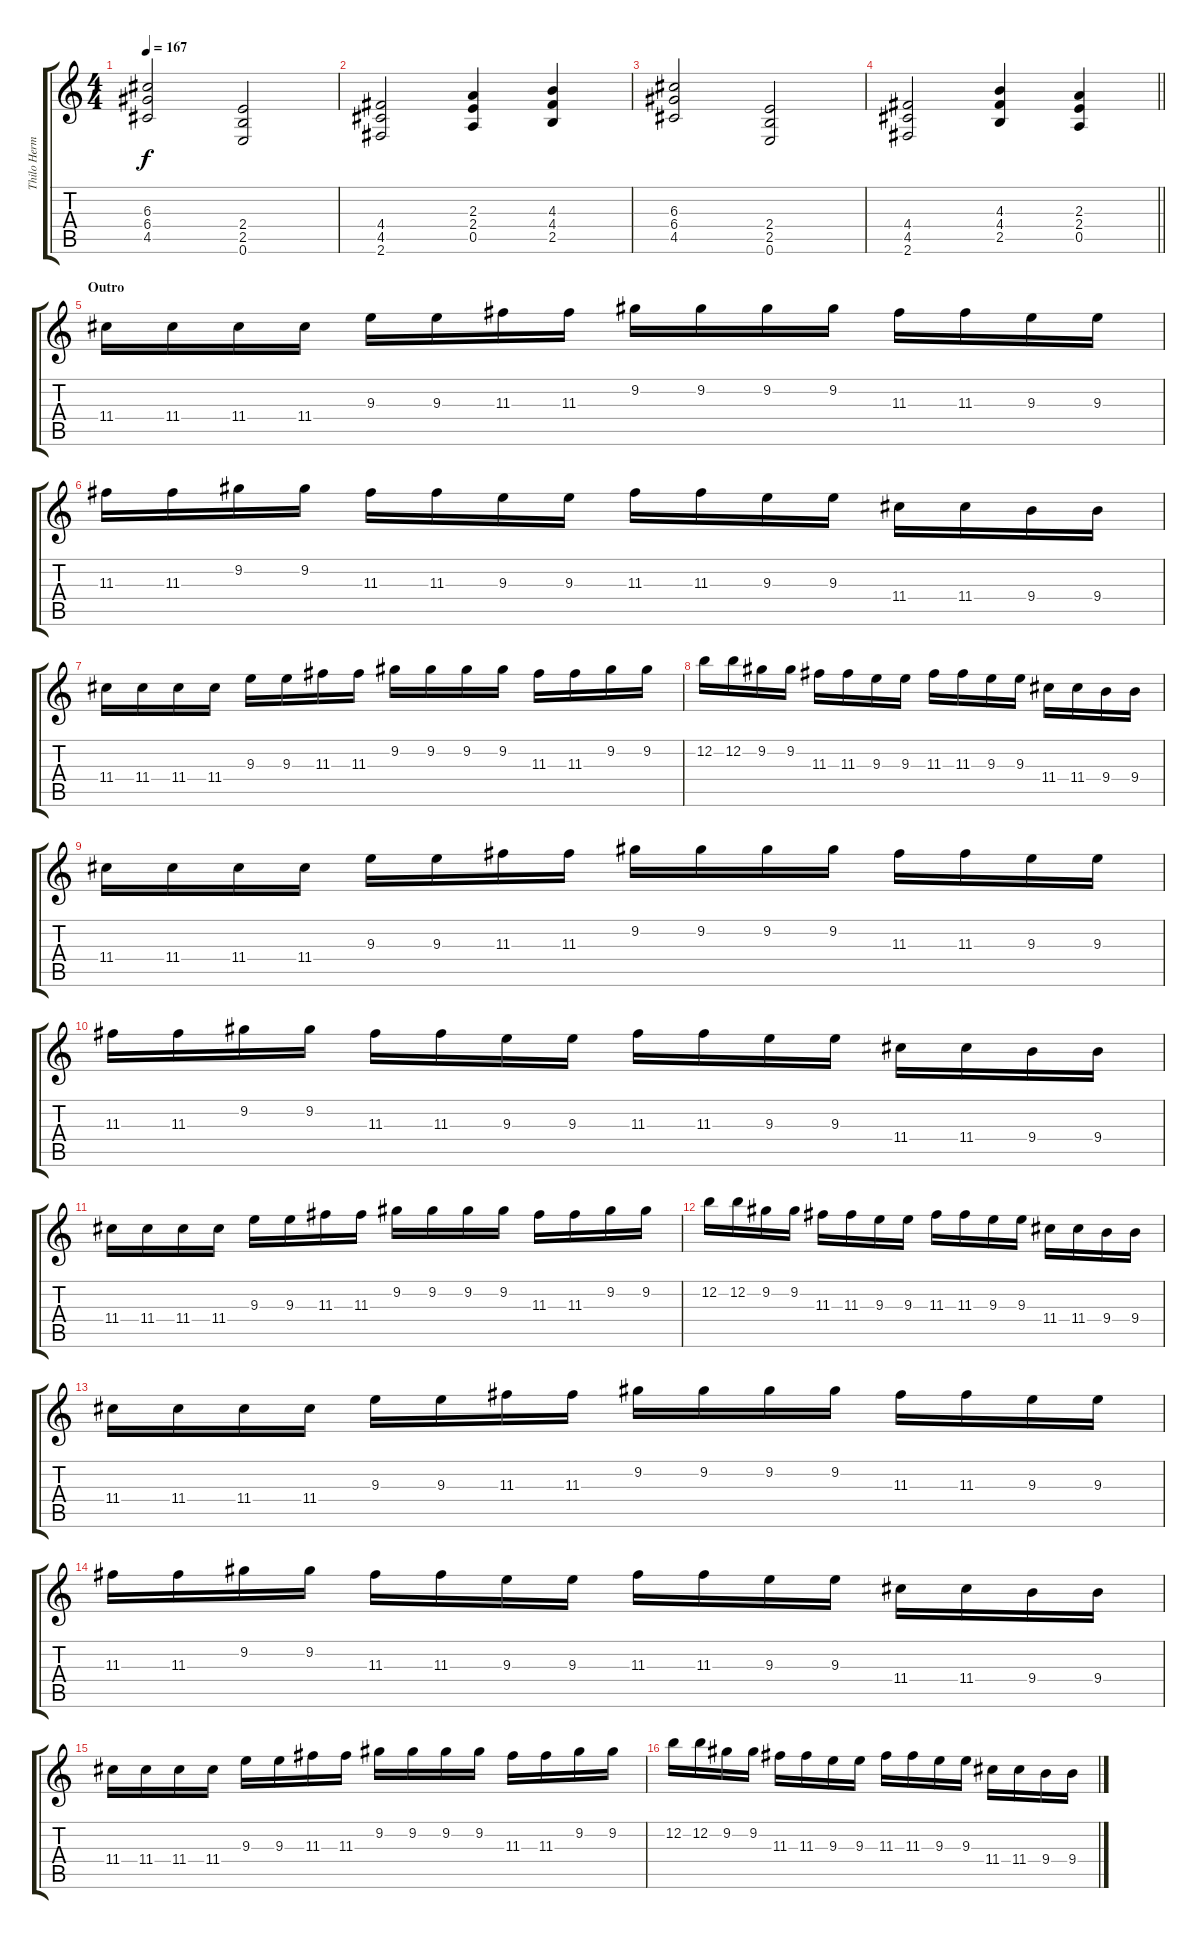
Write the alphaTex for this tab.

\track ("Thilo Hermann" "Thilo Herm") {instrument overdrivenguitar}
\staff {score tabs}
\tuning (E4 B3 G3 D3 A2 E2) {hide}
\ts (4 4)
\tempo 167
\clef g2
\ks c
(6.3 6.4 4.5).2{dy f} (2.4 2.5 0.6).2 |
(4.4 4.5 2.6).2 (2.3 2.4 0.5).4 (4.3 4.4 2.5).4 |
(6.3 6.4 4.5).2 (2.4 2.5 0.6).2 |
\barLineRight lightlight
(4.4 4.5 2.6).2 (4.3 4.4 2.5).4 (2.3 2.4 0.5).4 |
\section ("" "Outro")
11.4.16 11.4.16 11.4.16 11.4.16 9.3.16 9.3.16 11.3.16 11.3.16 9.2.16 9.2.16 9.2.16 9.2.16 11.3.16 11.3.16 9.3.16 9.3.16 |
11.3.16 11.3.16 9.2.16 9.2.16 11.3.16 11.3.16 9.3.16 9.3.16 11.3.16 11.3.16 9.3.16 9.3.16 11.4.16 11.4.16 9.4.16 9.4.16 |
11.4.16 11.4.16 11.4.16 11.4.16 9.3.16 9.3.16 11.3.16 11.3.16 9.2.16 9.2.16 9.2.16 9.2.16 11.3.16 11.3.16 9.2.16 9.2.16 |
12.2.16 12.2.16 9.2.16 9.2.16 11.3.16 11.3.16 9.3.16 9.3.16 11.3.16 11.3.16 9.3.16 9.3.16 11.4.16 11.4.16 9.4.16 9.4.16 |
11.4.16 11.4.16 11.4.16 11.4.16 9.3.16 9.3.16 11.3.16 11.3.16 9.2.16 9.2.16 9.2.16 9.2.16 11.3.16 11.3.16 9.3.16 9.3.16 |
11.3.16 11.3.16 9.2.16 9.2.16 11.3.16 11.3.16 9.3.16 9.3.16 11.3.16 11.3.16 9.3.16 9.3.16 11.4.16 11.4.16 9.4.16 9.4.16 |
11.4.16 11.4.16 11.4.16 11.4.16 9.3.16 9.3.16 11.3.16 11.3.16 9.2.16 9.2.16 9.2.16 9.2.16 11.3.16 11.3.16 9.2.16 9.2.16 |
12.2.16 12.2.16 9.2.16 9.2.16 11.3.16 11.3.16 9.3.16 9.3.16 11.3.16 11.3.16 9.3.16 9.3.16 11.4.16 11.4.16 9.4.16 9.4.16 |
11.4.16 11.4.16 11.4.16 11.4.16 9.3.16 9.3.16 11.3.16 11.3.16 9.2.16 9.2.16 9.2.16 9.2.16 11.3.16 11.3.16 9.3.16 9.3.16 |
11.3.16 11.3.16 9.2.16 9.2.16 11.3.16 11.3.16 9.3.16 9.3.16 11.3.16 11.3.16 9.3.16 9.3.16 11.4.16 11.4.16 9.4.16 9.4.16 |
11.4.16 11.4.16 11.4.16 11.4.16 9.3.16 9.3.16 11.3.16 11.3.16 9.2.16 9.2.16 9.2.16 9.2.16 11.3.16 11.3.16 9.2.16 9.2.16 |
12.2.16 12.2.16 9.2.16 9.2.16 11.3.16 11.3.16 9.3.16 9.3.16 11.3.16 11.3.16 9.3.16 9.3.16 11.4.16 11.4.16 9.4.16 9.4.16
